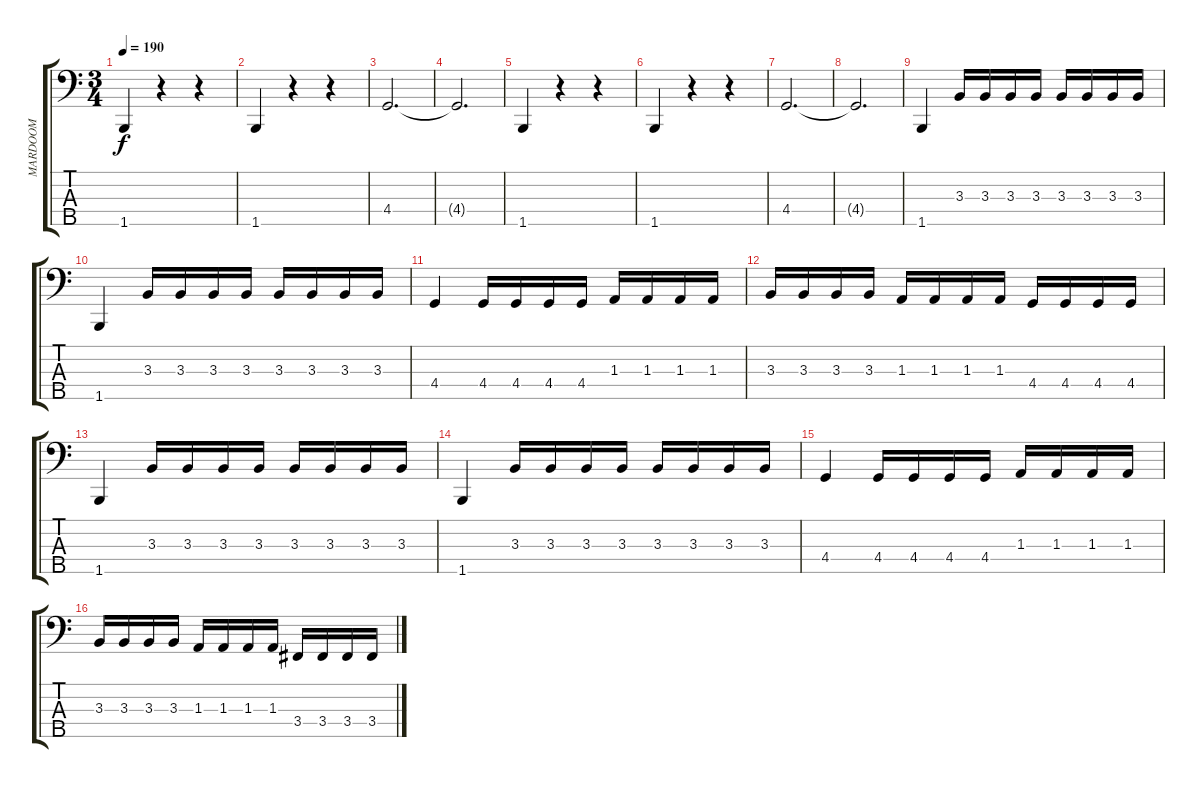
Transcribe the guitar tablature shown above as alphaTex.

\track ("MARDOOM" "MARDOOM") {instrument electricbasspick}
\staff {score tabs}
\tuning (Gb2 Db2 Ab1 Eb1 Bb0) {hide}
\ts (3 4)
\tempo 190
\clef f4
\ks c
1.5.4{dy f instrument electricbasspick} r.4 r.4 |
1.5.4 r.4 r.4 |
4.4.2{d} |
4.4{t}.2{d} |
1.5.4 r.4 r.4 |
1.5.4 r.4 r.4 |
4.4.2{d} |
4.4{t}.2{d} |
1.5.4 3.3.16 3.3.16 3.3.16 3.3.16 3.3.16 3.3.16 3.3.16 3.3.16 |
1.5.4 3.3.16 3.3.16 3.3.16 3.3.16 3.3.16 3.3.16 3.3.16 3.3.16 |
4.4.4 4.4.16 4.4.16 4.4.16 4.4.16 1.3.16 1.3.16 1.3.16 1.3.16 |
3.3.16 3.3.16 3.3.16 3.3.16 1.3.16 1.3.16 1.3.16 1.3.16 4.4.16 4.4.16 4.4.16 4.4.16 |
1.5.4 3.3.16 3.3.16 3.3.16 3.3.16 3.3.16 3.3.16 3.3.16 3.3.16 |
1.5.4 3.3.16 3.3.16 3.3.16 3.3.16 3.3.16 3.3.16 3.3.16 3.3.16 |
4.4.4 4.4.16 4.4.16 4.4.16 4.4.16 1.3.16 1.3.16 1.3.16 1.3.16 |
3.3.16 3.3.16 3.3.16 3.3.16 1.3.16 1.3.16 1.3.16 1.3.16 3.4.16 3.4.16 3.4.16 3.4.16
